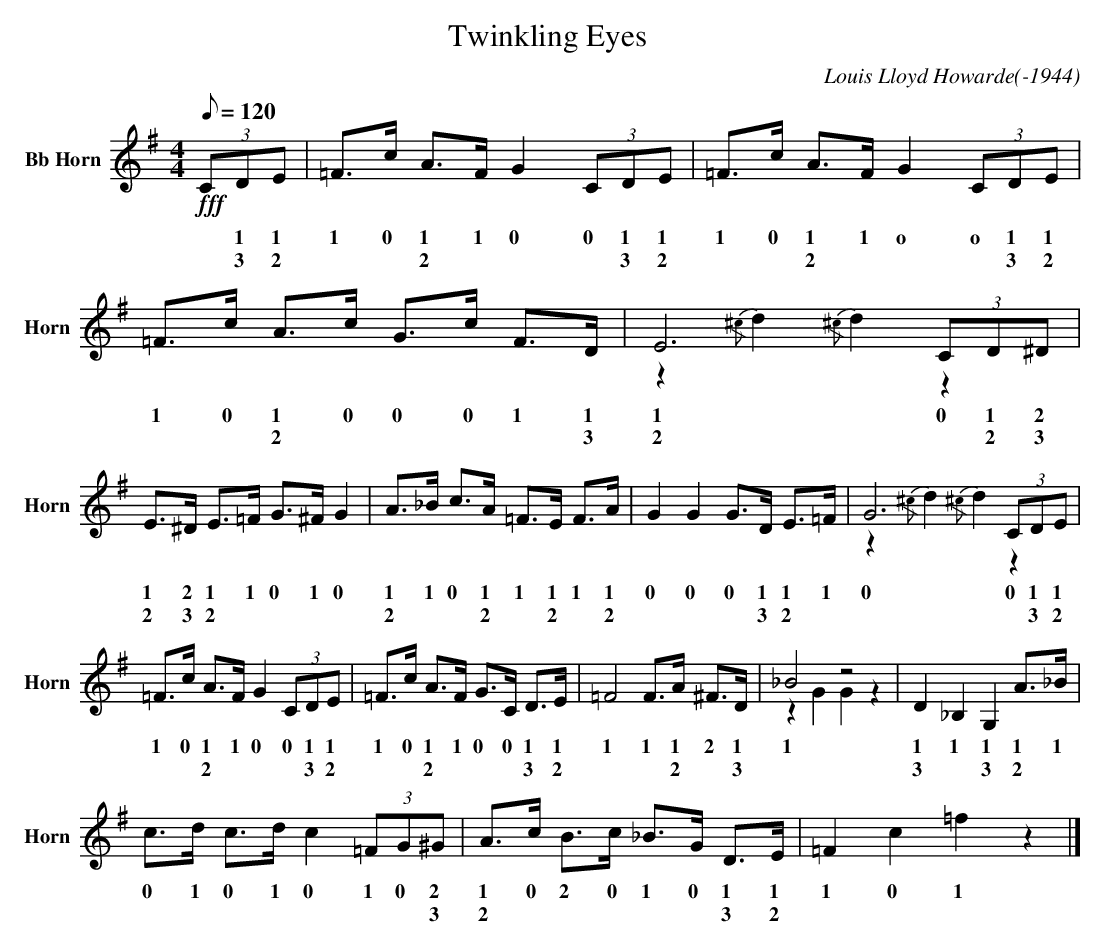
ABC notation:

X:1
T:Twinkling Eyes
C:Louis Lloyd Howarde(-1944)
%%score ( 1 2 )
L:1/8
M:4/4
Q: 1/8=120
K:G
V:1 treble nm="Bb Horn" snm="Horn"
V:2 treble
V:1
[I: MIDI=program 58](3CDE | =F>c A>F G2 (3CDE | =F>c A>F G2 (3CDE | =F>c A>c G>c F>D | E6 (3CD^D |$
w:* 1 1 1 0 1 1 0 0 1 1 1 0 1 1 o o 1 1 1 0 1 0 0 0 1 1 1 0 1 2
w:*3 2 **2 ***3 2 ** 2***3 2**2****3 2 * 2 3
w:
E>^D E>=F G>^F G2 | A>_B c>A =F>E F>A | G2 G2 G>D E>=F | G6 (3CDE |$ =F>c A>F G2 (3CDE |
w:1 2 1 1 0 1 0 1 1 0 1 1 1 1 1 0 0 0 1 1 1 0 0 1 1 1 0 1 1 0 0 1 1
w:2 3 2 * * * * 2 * * 2 * 2 * 2 * * * 3 2 * * * 3 2 * * 2 * * * 3 2
w:
=F>c A>F G>C D>E | =F4 F>A ^F>D | _B4 z4 | D2 _B,2 G,2 A>_B |$ c>d c>d c2 (3=FG^G |
w:1 0 1 1 0 0 1 1 1 1 1 2 1 1 1 1 1 1 1 0 1 0 1 0 1 0 2
w:* * 2 * * * 3 2 * * 2 * 3 * 3 * 3 2 * * * * * * * * 3
w:
A>c B>c _B>G D>E | =F2 c2 =f2 z2 |]
w:1 0 2 0 1 0 1 1 1 0 1
w:2 * * * * * 3 2
V:2
[I: MIDI=program 57]!fff!x2 | x8 | x8 | x8 | z2{/^c} d2{/^c} d2 z2 |$ x8 | x8 | x8 | z2{/^c} d2{/^c} d2 z2 |$ x8 | x8 |
x8 | z2 G2 G2 z2 | x8 |$ x8 | x8 | x8 |]
